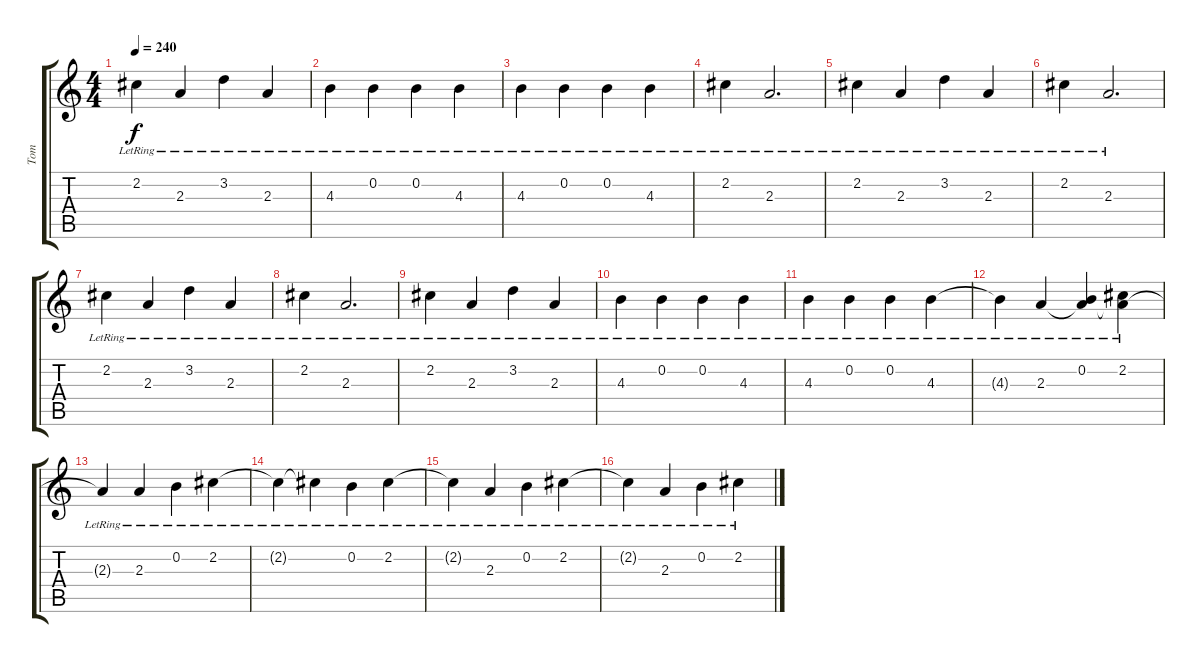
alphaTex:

\track ("Tom" "Tom") {instrument electricguitarclean}
\staff {score tabs}
\tuning (E4 B3 G3 D3 A2 E2) {hide}
\ts (4 4)
\tempo 240
\clef g2
\ks c
2.2{lr}.4{dy f} 2.3{lr}.4 3.2{lr}.4 2.3{lr}.4 |
4.3{lr}.4 0.2{lr}.4 0.2{lr}.4 4.3{lr}.4 |
4.3{lr}.4 0.2{lr}.4 0.2{lr}.4 4.3{lr}.4 |
2.2{lr}.4 2.3{lr}.2{d} |
2.2{lr}.4 2.3{lr}.4 3.2{lr}.4 2.3{lr}.4 |
2.2{lr}.4 2.3{lr}.2{d} |
2.2{lr}.4 2.3{lr}.4 3.2{lr}.4 2.3{lr}.4 |
2.2{lr}.4 2.3{lr}.2{d} |
2.2{lr}.4 2.3{lr}.4 3.2{lr}.4 2.3{lr}.4 |
4.3{lr}.4 0.2{lr}.4 0.2{lr}.4 4.3{lr}.4 |
4.3{lr}.4 0.2{lr}.4 0.2{lr}.4 4.3{lr}.4 |
4.3{lr t}.4 2.3{lr}.4 (0.2{lr} 2.3{lr t}).4 (2.2{lr} 2.3{lr t}).4 |
2.3{lr t}.4 2.3{lr}.4 0.2{lr}.4 2.2{lr}.4 |
2.2{lr t}.4 2.2{lr t}.4 0.2{lr}.4 2.2{lr}.4 |
2.2{lr t}.4 2.3{lr}.4 0.2{lr}.4 2.2{lr}.4 |
2.2{lr t}.4 2.3{lr}.4 0.2{lr}.4 2.2{lr}.4
